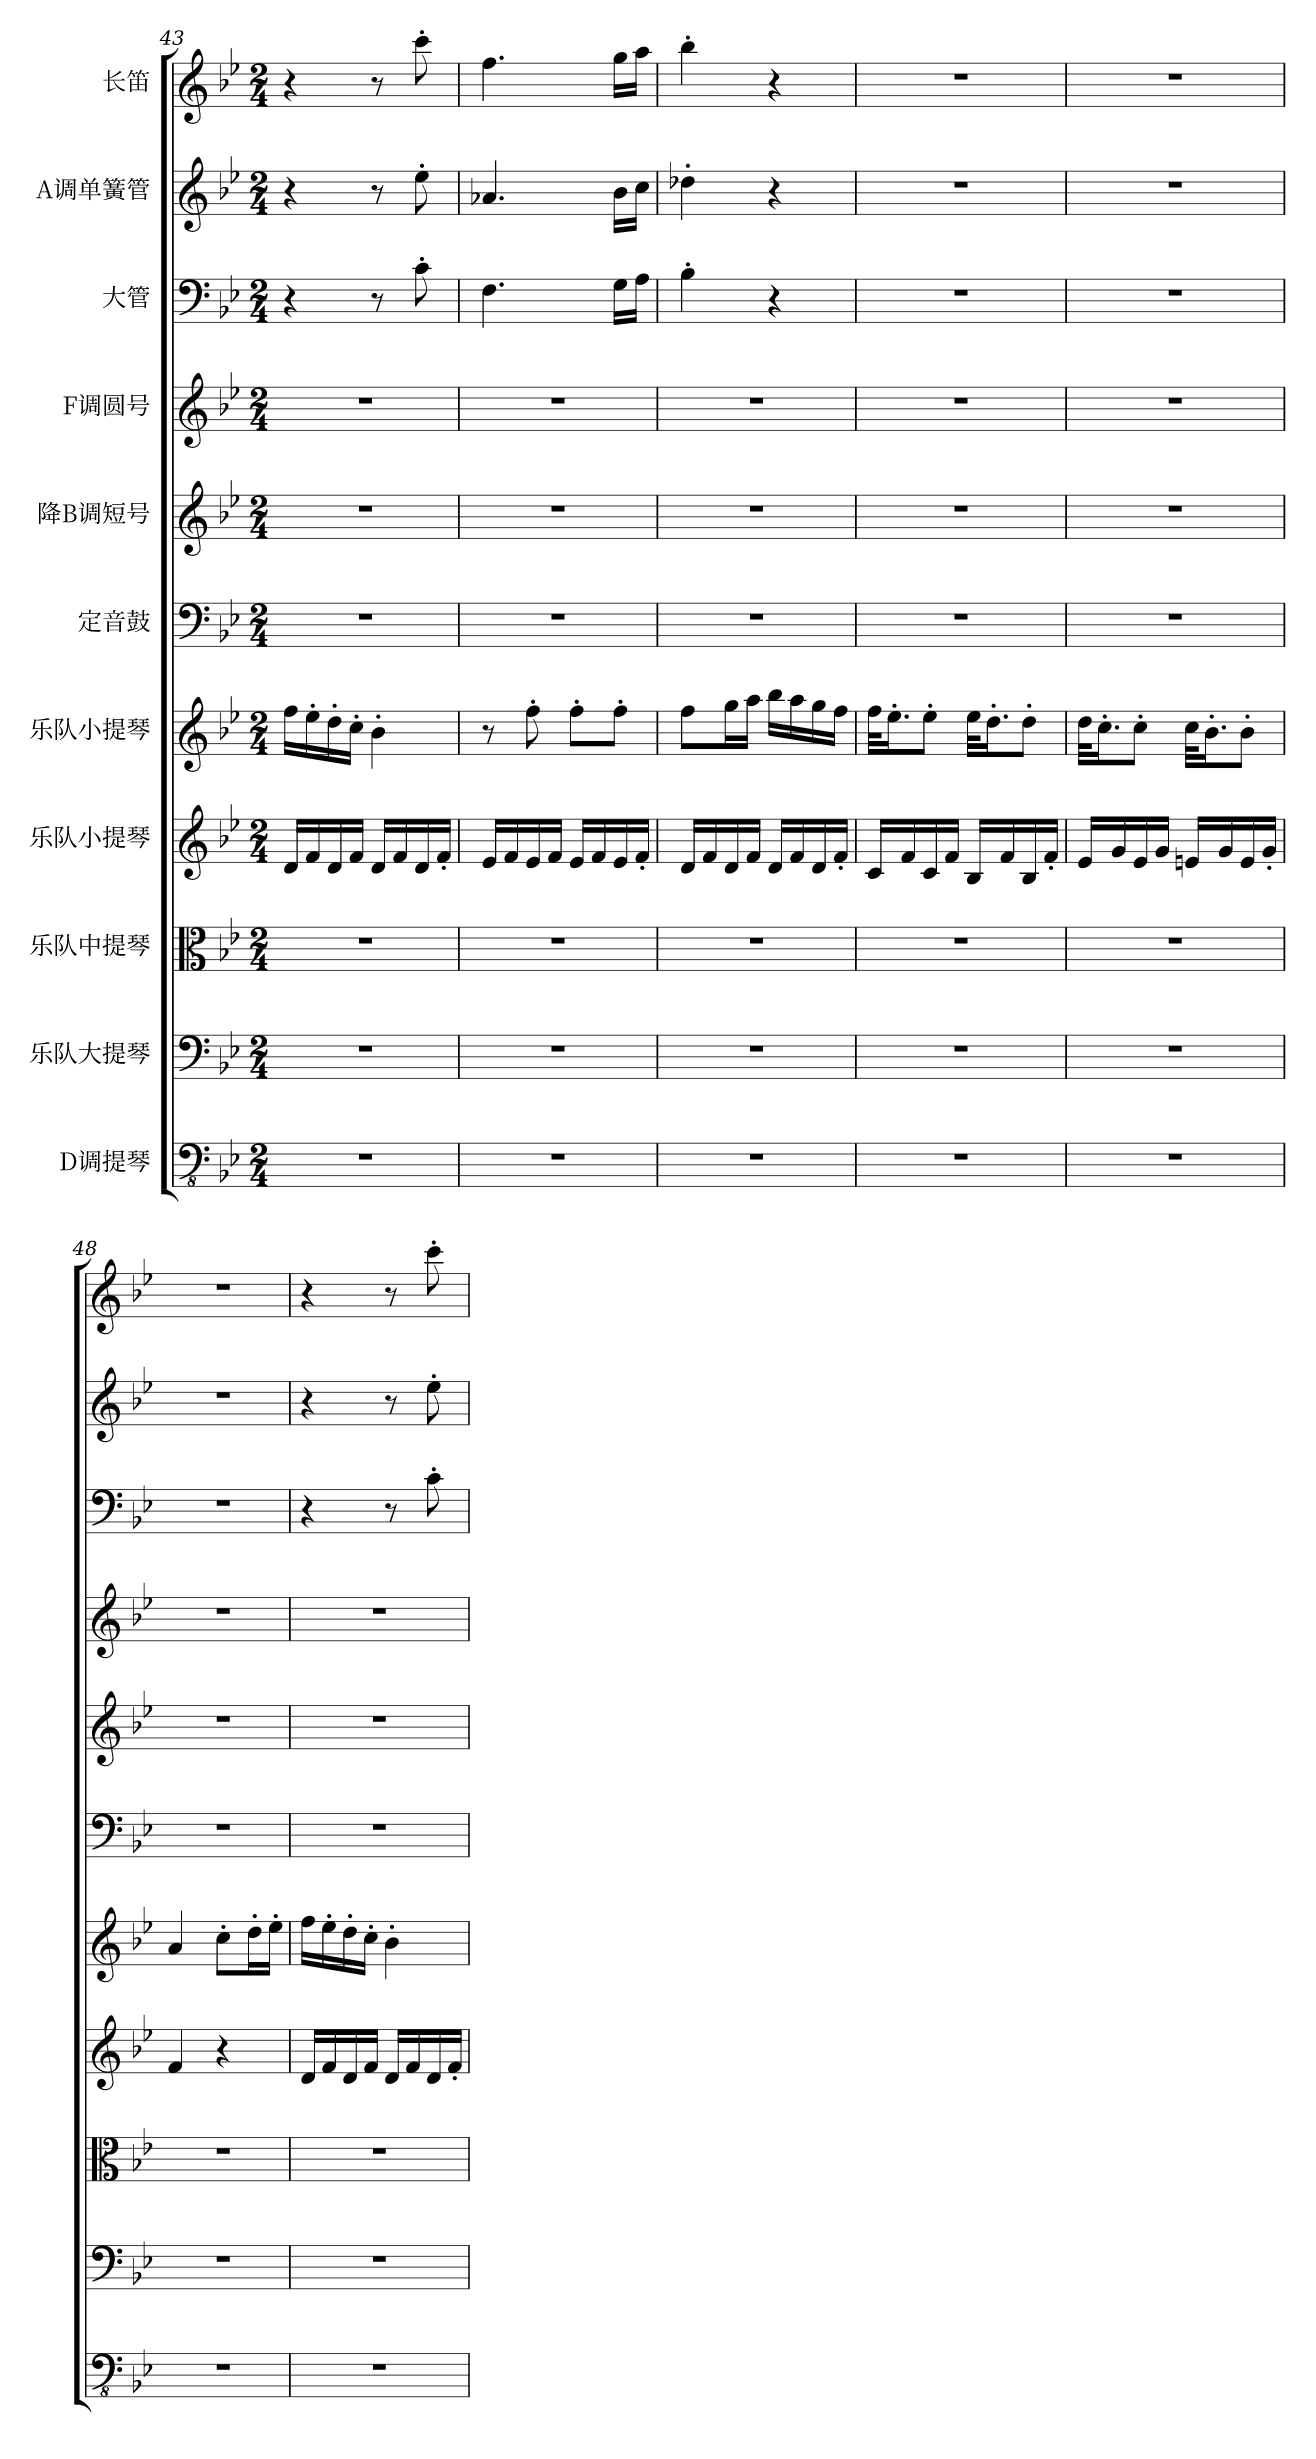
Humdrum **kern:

**kern	**kern	**kern	**kern	**kern	**kern	**kern	**kern	**kern	**kern	**kern
*part11	*part10	*part9	*part8	*part7	*part6	*part5	*part4	*part3	*part2	*part1
*staff11	*staff10	*staff9	*staff8	*staff7	*staff6	*staff5	*staff4	*staff3	*staff2	*staff1
*I"D调提琴	*I"乐队大提琴	*I"乐队中提琴	*I"乐队小提琴	*I"乐队小提琴	*I"定音鼓	*I"降B调短号	*I"F调圆号	*I"大管	*I"A调单簧管	*I"长笛
*clefFv4	*clefF4	*clefC3	*clefG2	*clefG2	*clefF4	*clefG2	*clefG2	*clefF4	*clefG2	*clefG2
*ITrd7c12	*	*	*	*	*	*ITrd1c2	*ITrd4c7	*	*ITrd2c3	*
*k[b-e-]	*k[b-e-]	*k[b-e-]	*k[b-e-]	*k[b-e-]	*k[b-e-]	*k[b-e-a-d-]	*k[b-e-a-]	*k[b-e-]	*k[f#]	*k[b-e-]
*M2/4	*M2/4	*M2/4	*M2/4	*M2/4	*M2/4	*M2/4	*M2/4	*M2/4	*M2/4	*M2/4
*MM132	*MM132	*MM132	*MM132	*MM132	*MM132	*MM132	*MM132	*MM132	*MM132	*MM132
=43	=43	=43	=43	=43	=43	=43	=43	=43	=43	=43
2r	2r	2r	16d/LL	16ff\LL	2r	2r	2r	4r	4r	4r
.	.	.	16f/	16ee-'\	.	.	.	.	.	.
.	.	.	16d/	16dd'\	.	.	.	.	.	.
.	.	.	16f/JJ	16cc'\JJ	.	.	.	.	.	.
.	.	.	16d/LL	4b-'\	.	.	.	8r	8r	8r
.	.	.	16f/	.	.	.	.	.	.	.
.	.	.	16d/	.	.	.	.	8c'\	8cc'\	8ccc'\
.	.	.	16f'/JJ	.	.	.	.	.	.	.
=44	=44	=44	=44	=44	=44	=44	=44	=44	=44	=44
2r	2r	2r	16e-/LL	8r	2r	2r	2r	4.F\	4.fn/	4.ff\
.	.	.	16f/	.	.	.	.	.	.	.
.	.	.	16e-/	8ff'\	.	.	.	.	.	.
.	.	.	16f/JJ	.	.	.	.	.	.	.
.	.	.	16e-/LL	8ff'\L	.	.	.	.	.	.
.	.	.	16f/	.	.	.	.	.	.	.
.	.	.	16e-/	8ff'\J	.	.	.	16G\LL	16g\LL	16gg\LL
.	.	.	16f'/JJ	.	.	.	.	16A\JJ	16a\JJ	16aa\JJ
=45	=45	=45	=45	=45	=45	=45	=45	=45	=45	=45
2r	2r	2r	16d/LL	8ff\L	2r	2r	2r	4B-'\	4b-X'\	4bb-'\
.	.	.	16f/	.	.	.	.	.	.	.
.	.	.	16d/	16gg\L	.	.	.	.	.	.
.	.	.	16f/JJ	16aa\JJ	.	.	.	.	.	.
.	.	.	16d/LL	16bb-\LL	.	.	.	4r	4r	4r
.	.	.	16f/	16aa\	.	.	.	.	.	.
.	.	.	16d/	16gg\	.	.	.	.	.	.
.	.	.	16f'/JJ	16ff\JJ	.	.	.	.	.	.
!!LO:PB:g=z
=46	=46	=46	=46	=46	=46	=46	=46	=46	=46	=46
2r	2r	2r	16c/LL	32ff\KLL	2r	2r	2r	2r	2r	2r
.	.	.	.	16.ee-'\J	.	.	.	.	.	.
.	.	.	16f/	.	.	.	.	.	.	.
.	.	.	16c/	8ee-'\J	.	.	.	.	.	.
.	.	.	16f/JJ	.	.	.	.	.	.	.
.	.	.	16B-/LL	32ee-\KLL	.	.	.	.	.	.
.	.	.	.	16.dd'\J	.	.	.	.	.	.
.	.	.	16f/	.	.	.	.	.	.	.
.	.	.	16B-/	8dd'\J	.	.	.	.	.	.
.	.	.	16f'/JJ	.	.	.	.	.	.	.
=47	=47	=47	=47	=47	=47	=47	=47	=47	=47	=47
2r	2r	2r	16e-/LL	32dd\KLL	2r	2r	2r	2r	2r	2r
.	.	.	.	16.cc'\J	.	.	.	.	.	.
.	.	.	16g/	.	.	.	.	.	.	.
.	.	.	16e-/	8cc'\J	.	.	.	.	.	.
.	.	.	16g/JJ	.	.	.	.	.	.	.
.	.	.	16en/LL	32cc\KLL	.	.	.	.	.	.
.	.	.	.	16.b-'\J	.	.	.	.	.	.
.	.	.	16g/	.	.	.	.	.	.	.
.	.	.	16e/	8b-'\J	.	.	.	.	.	.
.	.	.	16g'/JJ	.	.	.	.	.	.	.
=48	=48	=48	=48	=48	=48	=48	=48	=48	=48	=48
*	*	*	*	*	*	*	*	*	*	*MM129
2r	2r	2r	4f/	4a/	2r	2r	2r	2r	2r	2r
.	.	.	4r	8cc'\L	.	.	.	.	.	.
.	.	.	.	16dd'\L	.	.	.	.	.	.
.	.	.	.	16ee-'\JJ	.	.	.	.	.	.
=49	=49	=49	=49	=49	=49	=49	=49	=49	=49	=49
*	*	*	*	*	*	*	*	*	*	*MM132
2r	2r	2r	16d/LL	16ff\LL	2r	2r	2r	4r	4r	4r
.	.	.	16f/	16ee-'\	.	.	.	.	.	.
.	.	.	16d/	16dd'\	.	.	.	.	.	.
.	.	.	16f/JJ	16cc'\JJ	.	.	.	.	.	.
.	.	.	16d/LL	4b-'\	.	.	.	8r	8r	8r
.	.	.	16f/	.	.	.	.	.	.	.
.	.	.	16d/	.	.	.	.	8c'\	8cc'\	8ccc'\
.	.	.	16f'/JJ	.	.	.	.	.	.	.
=	=	=	=	=	=	=	=	=	=	=
*-	*-	*-	*-	*-	*-	*-	*-	*-	*-	*-
